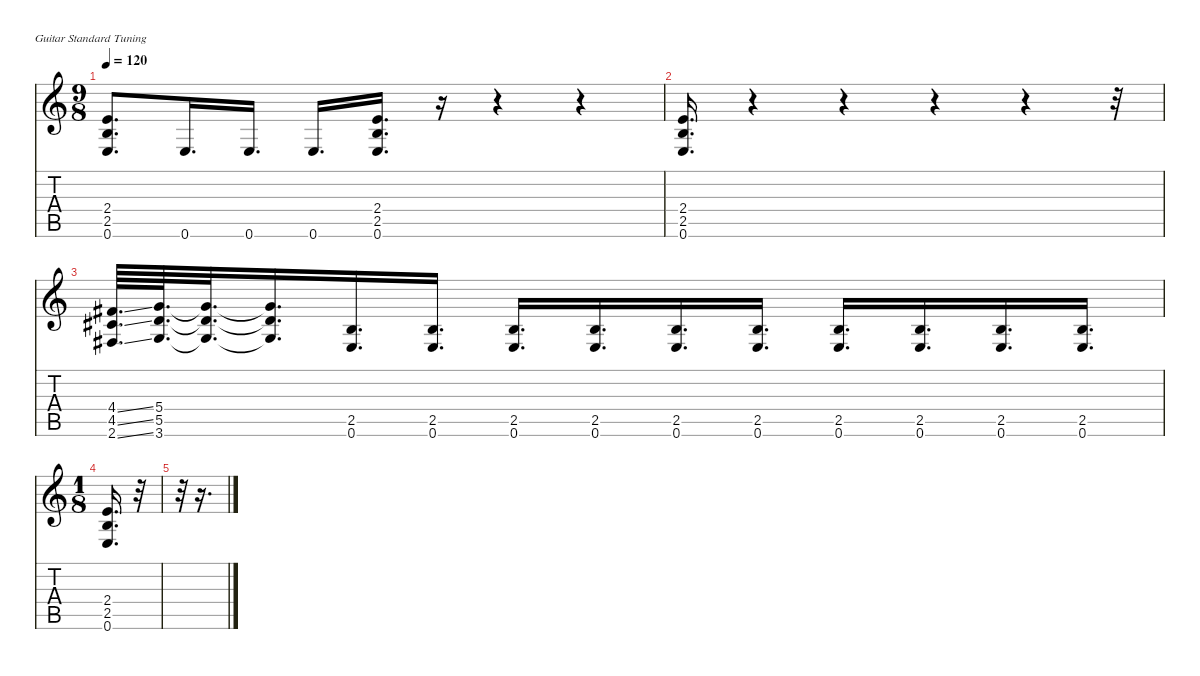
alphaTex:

\defaultSystemsLayout 4
\hideDynamics
\bracketExtendMode nobrackets
\singleTrackTrackNamePolicy hidden
\multiTrackTrackNamePolicy hidden
\otherSystemsTrackNameOrientation horizontal
\track ("Hammett" "dist.guit.") {instrument distortionguitar}
\staff {score tabs}
\tuning (E4 B3 G3 D3 A2 E2)
\ts (9 8)
\tempo 120
\clef g2
\ks c
(2.4 2.5 0.6).8{d dy f beam Up} 0.6.16{d beam Up} 0.6.16{d beam Up} 0.6.16{d beam Up} (2.4 2.5 0.6).16{d beam Up} r.16{beam Up} r.4{beam Up} r.4{beam Up} |
(2.4 2.5 0.6).16{d beam Up} r.4{beam Up} r.4{beam Up} r.4{beam Up} r.4{beam Up} r.32{beam Up} |
(4.4{ss acc #} 4.5{ss acc #} 2.6{ss acc #}).64{d beam Up} (5.4 5.5 3.6).64{d beam Up} (5.4{t} 5.5{t} 3.6{t}).32{d beam Up} (5.4{t} 5.5{t} 3.6{t}).16{d beam Up} (2.5 0.6).16{d beam Up} (2.5 0.6).16{d beam Up} (2.5 0.6).16{d beam Up} (2.5 0.6).16{d beam Up} (2.5 0.6).16{d beam Up} (2.5 0.6).16{d beam Up} (2.5 0.6).16{d beam Up} (2.5 0.6).16{d beam Up} (2.5 0.6).16{d beam Up} (2.5 0.6).16{d beam Up} |
\ts (1 8)
(2.4 2.5 0.6).16{d beam Up} r.32{beam Up} |
r.32{beam Down} r.16{d beam Down}
